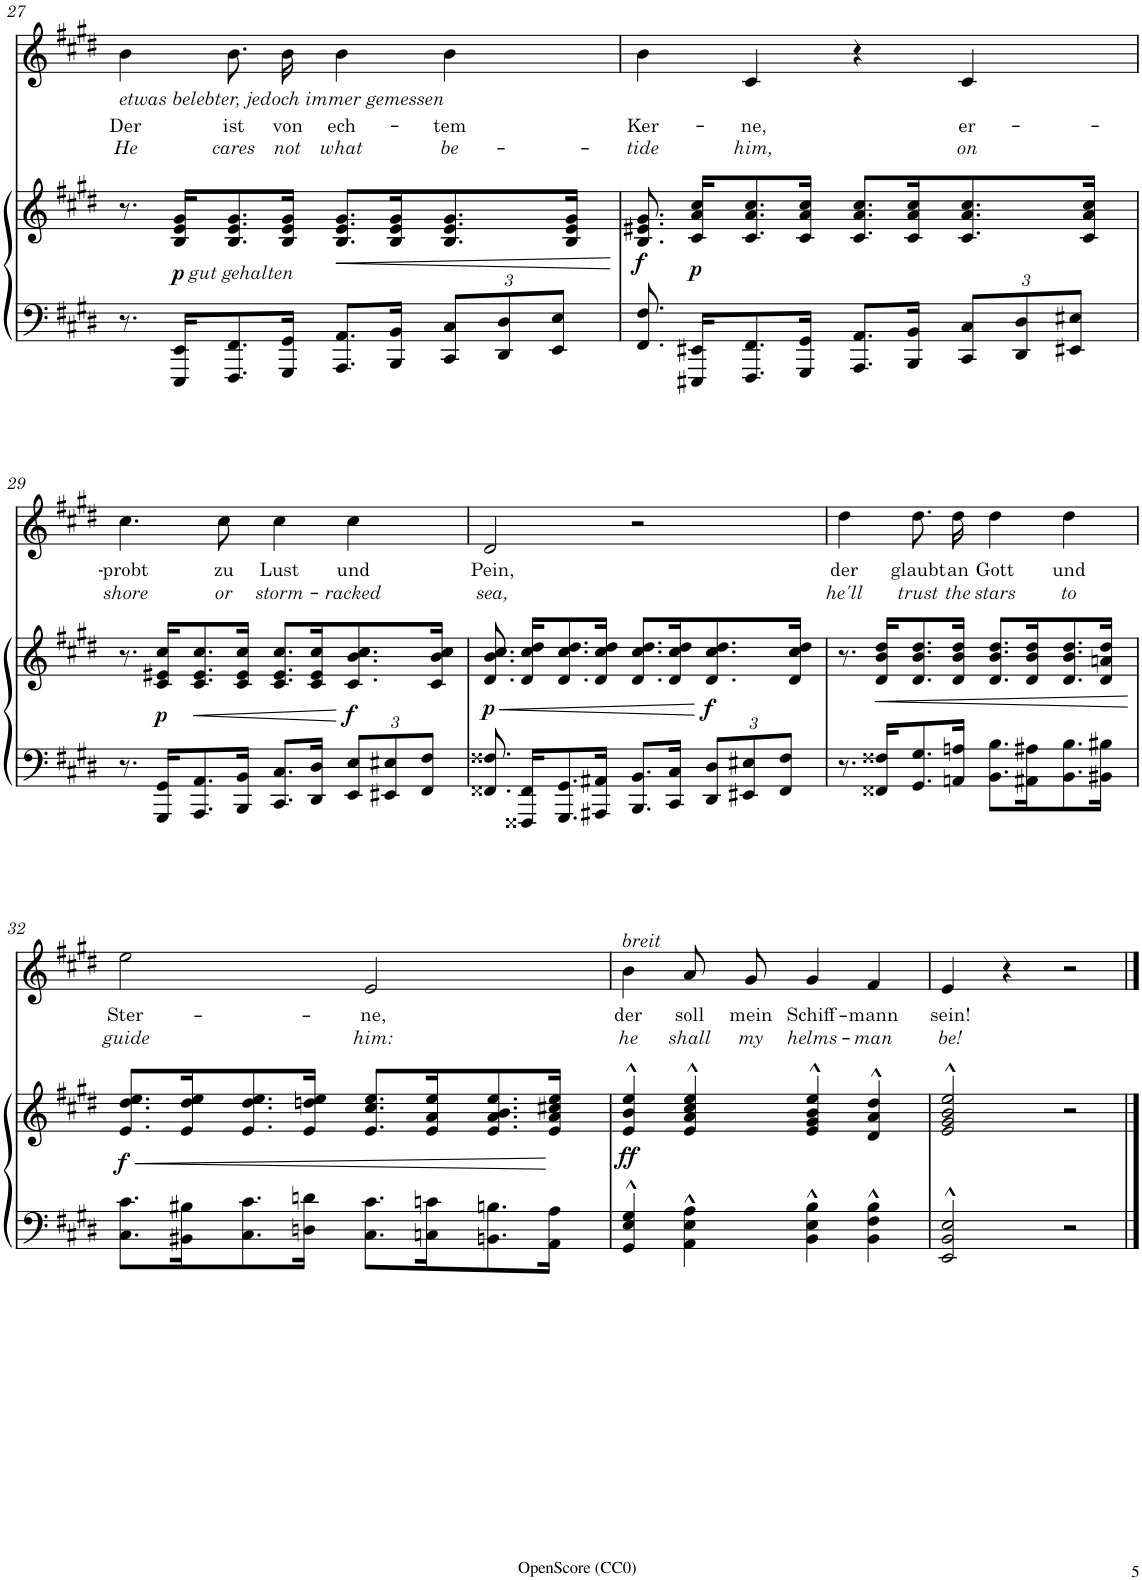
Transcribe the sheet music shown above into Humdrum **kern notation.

**kern	**kern	**dynam	**kern	**text	**text
*part2	*part2	*part2	*part1	*part1	*part1
*staff3	*staff2	*staff2/3	*staff1	*staff1	*staff1
*I"Piano	*	*	*I"Voice	*	*
*I'Pno	*	*	*	*	*
!!LO:PB:g=z
*clefF4	*clefG2	*	*clefG2	*	*
*k[f#c#g#d#]	*k[f#c#g#d#]	*	*k[f#c#g#d#]	*	*
*M4/4	*M4/4	*	*M4/4	*	*
=27	=27	=27	=27	=27	=27
!	!	!	!LO:TX:b:i:t=etwas belebter, jedoch immer gemessen	!	!
!	!	!	!	!LO:LY:b	!LO:LY:b
8.r	8.r	.	4b\	Der	He
!	!	!LO:DY:b	!	!	!
!	!	!LO:DY:n=1:b	!	!	!
16EEE/ 16EE/KL	16B/ 16e/ 16g#/KL	p other-dynamics	.	.	.
!	!	!	!	!LO:LY:b	!LO:LY:b
8.FFF#/ 8.FF#/	8.B/ 8.e/ 8.g#/	.	8.b\L	ist	cares
!	!	!	!	!LO:LY:b	!LO:LY:b
16GGG#/ 16GG#/Jk	16B/ 16e/ 16g#/Jk	.	16b\Jk	von	not
!	!	!LO:HP:b	!	!LO:LY:b	!LO:LY:b
8.AAA/ 8.AA/L	8.B/ 8.e/ 8.g#/L	<	4b\	ech-	what
16BBB/ 16BB/Jk	16B/ 16e/ 16g#/K	.	.	.	.
*Xbrackettup	*	*	*	*	*
!	!	!	!	!LO:LY:b	!LO:LY:b
12CC#/ 12C#/L	8.B/ 8.e/ 8.g#/	.	4b\	-tem	be-
12DD#/ 12D#/	.	.	.	.	.
12EE/ 12E/J	.	.	.	.	.
.	16B/ 16e/ 16g#/Jk	.	.	.	.
.	.	[	.	.	.
=28	=28	=28	=28	=28	=28
!	!	!LO:DY:b	!	!LO:LY:b	!LO:LY:b
8.FF#/ 8.F#/	8.B/ 8.e#X/ 8.g#/	f	4b\	Ker-	-tide
!	!	!LO:DY:b	!	!	!
16EEE#X/ 16EE#X/KL	16c#/ 16a/ 16cc#/KL	p	.	.	.
!	!	!	!	!LO:LY:b	!LO:LY:b
8.FFF#/ 8.FF#/	8.c#/ 8.a/ 8.cc#/	.	4c#/	-ne,	him,
16GGG#/ 16GG#/Jk	16c#/ 16a/ 16cc#/Jk	.	.	.	.
8.AAA/ 8.AA/L	8.c#/ 8.a/ 8.cc#/L	.	4r	.	.
16BBB/ 16BB/Jk	16c#/ 16a/ 16cc#/K	.	.	.	.
!	!	!	!	!LO:LY:b	!LO:LY:b
12CC#/ 12C#/L	8.c#/ 8.a/ 8.cc#/	.	4c#/	er-	on
12DD#/ 12D#/	.	.	.	.	.
12EE#X/ 12E#X/J	.	.	.	.	.
.	16c#/ 16a/ 16cc#/Jk	.	.	.	.
!!LO:LB:g=z
=29	=29	=29	=29	=29	=29
!	!	!	!	!LO:LY:b	!LO:LY:b
8.r	8.r	.	4.cc#\	-probt	shore
!	!	!LO:DY:b	!	!	!
16GGG#/ 16GG#/KL	16c#/ 16e#X/ 16cc#/KL	p	.	.	.
!	!	!LO:HP:b	!	!	!
8.AAA/ 8.AA/	8.c#/ 8.e#/ 8.cc#/	<	.	.	.
!	!	!	!	!LO:LY:b	!LO:LY:b
.	.	.	8cc#\	zu	or
16BBB/ 16BB/Jk	16c#/ 16e#/ 16cc#/Jk	.	.	.	.
!	!	!	!	!LO:LY:b	!LO:LY:b
8.CC#/ 8.C#/L	8.c#/ 8.e#/ 8.cc#/L	.	4cc#\	Lust	storm-
16DD#/ 16D#/Jk	16c#/ 16e#/ 16cc#/K	.	.	.	.
!	!	!LO:DY:n=1:b	!	!LO:LY:b	!LO:LY:b
12EE/ 12E/L	8.c#/ 8.b/ 8.cc#/	[ f	4cc#\	und	-racked
12EE#X/ 12E#X/	.	.	.	.	.
12FF#/ 12F#/J	.	.	.	.	.
.	16c#/ 16b/ 16cc#/Jk	.	.	.	.
=30	=30	=30	=30	=30	=30
!	!	!LO:HP:b	!	!LO:LY:b	!LO:LY:b
!	!	!LO:DY:n=1:b	!	!	!
8.FF##X/ 8.F##X/	8.d#/ 8.b/ 8.cc#/	< p	2d#/	Pein,	sea,
16FFF##X/ 16FF##/KL	16d#/ 16cc#/ 16dd#/KL	.	.	.	.
8.GGG#/ 8.GG#/	8.d#/ 8.cc#/ 8.dd#/	.	.	.	.
16AAA#X/ 16AA#X/Jk	16d#/ 16cc#/ 16dd#/Jk	.	.	.	.
8.BBB/ 8.BB/L	8.d#/ 8.cc#/ 8.dd#/L	.	2r	.	.
16CC#/ 16C#/Jk	16d#/ 16cc#/ 16dd#/K	.	.	.	.
!	!	!LO:DY:n=2:b	!	!	!
12DD#/ 12D#/L	8.d#/ 8.cc#/ 8.dd#/	[ f	.	.	.
12EE#X/ 12E#X/	.	.	.	.	.
12FF##/ 12F##/J	.	.	.	.	.
.	16d#/ 16cc#/ 16dd#/Jk	.	.	.	.
=31	=31	=31	=31	=31	=31
!	!	!	!	!LO:LY:b	!LO:LY:b
8.r	8.r	.	4dd#\	der	he'll
!	!	!LO:HP:b	!	!	!
16FF##X/ 16F##X/KL	16d#/ 16b/ 16dd#/KL	<	.	.	.
!	!	!	!	!LO:LY:b	!LO:LY:b
8.GG#/ 8.G#/	8.d#/ 8.b/ 8.dd#/	.	8.dd#\L	glaubt	trust
!	!	!	!	!LO:LY:b	!LO:LY:b
16AAn/ 16An/Jk	16d#/ 16b/ 16dd#/Jk	.	16dd#\Jk	an	the
!	!	!	!	!LO:LY:b	!LO:LY:b
8.BB\ 8.B\L	8.d#/ 8.b/ 8.dd#/L	.	4dd#\	Gott	stars
16AA#X\ 16A#X\K	16d#/ 16b/ 16dd#/K	.	.	.	.
!	!	!	!	!LO:LY:b	!LO:LY:b
8.BB\ 8.B\	8.d#/ 8.b/ 8.dd#/	.	4dd#\	und	to
16BB#X\ 16B#X\Jk	16d#/ 16an/ 16dd#/Jk	.	.	.	.
.	.	[	.	.	.
!!LO:LB:g=z
=32	=32	=32	=32	=32	=32
!	!	!LO:HP:b	!	!LO:LY:b	!LO:LY:b
!	!	!LO:DY:n=1:b	!	!	!
8.C#\ 8.c#\L	8.e/ 8.dd#/ 8.ee/L	< f	2ee\	Ster-	guide
16BB#X\ 16B#X\K	16e/ 16dd#/ 16ee/K	.	.	.	.
8.C#\ 8.c#\	8.e/ 8.dd#/ 8.ee/	.	.	.	.
16Dn\ 16dn\Jk	16e/ 16ddn/ 16ee/Jk	.	.	.	.
!	!	!	!	!LO:LY:b	!LO:LY:b
8.C#\ 8.c#\L	8.e/ 8.cc#/ 8.ee/L	.	2e/	-ne,	him:
16Cn\ 16cn\K	16e/ 16a/ 16ee/K	.	.	.	.
8.BBn\ 8.Bn\	8.e/ 8.a/ 8.b/ 8.ee/	.	.	.	.
16AA\ 16A\Jk	16e/ 16a/ 16cc#X/ 16ee/Jk	[	.	.	.
=33	=33	=33	=33	=33	=33
!	!	!	!LO:TX:a:i:t=breit	!	!
!	!	!LO:DY:b	!	!LO:LY:b	!LO:LY:b
4GG#/^^ 4E/^^ 4G#/^^	4e/^^ 4b/^^ 4ee/^^	ff	4b\	der	he
!	!	!	!	!LO:LY:b	!LO:LY:b
4AA\^^ 4E\^^ 4A\^^	4e/^^ 4a/^^ 4cc#/^^ 4ee/^^	.	8a/L	soll	shall
!	!	!	!	!LO:LY:b	!LO:LY:b
.	.	.	8g#/J	mein	my
!	!	!	!	!LO:LY:b	!LO:LY:b
4BB\^^ 4E\^^ 4B\^^	4e/^^ 4g#/^^ 4b/^^ 4ee/^^	.	4g#/	Schiff-	helms-
!	!	!	!	!LO:LY:b	!LO:LY:b
4BB\^^ 4F#\^^ 4B\^^	4d#/^^ 4a/^^ 4dd#/^^	.	4f#/	-mann	-man
=34	=34	=34	=34	=34	=34
!	!	!	!	!LO:LY:b	!LO:LY:b
2EE/^^ 2BB/^^ 2E/^^	2e/^^ 2g#/^^ 2b/^^ 2ee/^^	.	4e/	sein!	be!
.	.	.	4r	.	.
2r	2r	.	2r	.	.
==	==	==	==	==	==
*-	*-	*-	*-	*-	*-
